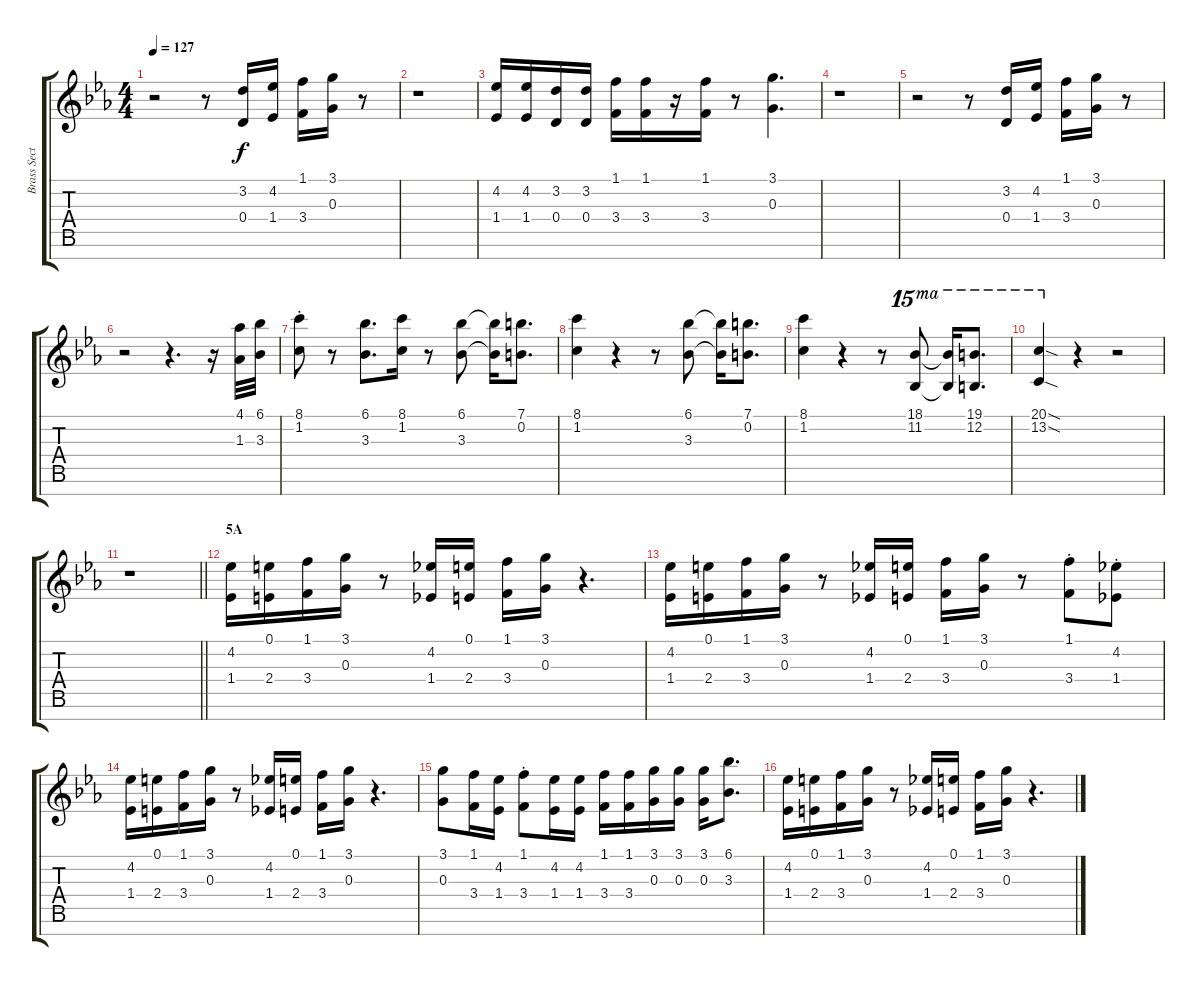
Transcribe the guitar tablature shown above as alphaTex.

\track ("Brass Section I" "Brass Sect") {instrument brasssection}
\staff {score tabs}
\tuning (E5 B4 G4 D4 A3 E3 B2) {hide}
\ts (4 4)
\tempo 127
\clef g2
\ks eb
r.2{dy f} r.8 (3.2 0.4).16 (4.2 1.4).16 (1.1 3.4).16 (3.1 0.3).16 r.8 |
r.1 |
(4.2 1.4).16 (4.2 1.4).16 (3.2 0.4).16 (3.2 0.4).16 (1.1 3.4).16 (1.1 3.4).16 r.16 (1.1 3.4).16 r.8 (3.1 0.3).4{d} |
r.1 |
r.2 r.8 (3.2 0.4).16 (4.2 1.4).16 (1.1 3.4).16 (3.1 0.3).16 r.8 |
r.2 r.4{d} r.16 (4.1 1.3).32 (6.1 3.3).32 |
(8.1{st} 1.2{st}).8 r.8 (6.1 3.3).8{d} (8.1 1.2).16 r.8 (6.1 3.3).8 (6.1{t} 3.3{t}).16 (7.1 0.2).8{d} |
(8.1 1.2).4 r.4 r.8 (6.1 3.3).8 (6.1{t} 3.3{t}).16 (7.1 0.2).8{d} |
(8.1 1.2).4 r.4 r.8 (18.1 11.2).8{ot 15ma} (18.1{t} 11.2{t}).16{ot 15ma} (19.1 12.2).8{d ot 15ma} |
(20.1{sod} 13.2{sod}).4{ot 15ma} r.4 r.2 |
\barLineRight lightlight
r.1 |
\section ("" "5A")
(4.2 1.4).16 (0.1 2.4).16 (1.1 3.4).16 (3.1 0.3).16 r.8 (4.2 1.4).16 (0.1 2.4).16 (1.1 3.4).16 (3.1 0.3).16 r.4{d} |
(4.2 1.4).16 (0.1 2.4).16 (1.1 3.4).16 (3.1 0.3).16 r.8 (4.2 1.4).16 (0.1 2.4).16 (1.1 3.4).16 (3.1 0.3).16 r.8 (1.1{st} 3.4{st}).8 (4.2{st} 1.4{st}).8 |
(4.2 1.4).16 (0.1 2.4).16 (1.1 3.4).16 (3.1 0.3).16 r.8 (4.2 1.4).16 (0.1 2.4).16 (1.1 3.4).16 (3.1 0.3).16 r.4{d} |
(3.1 0.3).8 (1.1 3.4).16 (4.2 1.4).16 (1.1{st} 3.4{st}).8 (4.2 1.4).16 (4.2 1.4).16 (1.1 3.4).16 (1.1 3.4).16 (3.1 0.3).16 (3.1 0.3).16 (3.1 0.3).16 (6.1 3.3).8{d} |
(4.2 1.4).16 (0.1 2.4).16 (1.1 3.4).16 (3.1 0.3).16 r.8 (4.2 1.4).16 (0.1 2.4).16 (1.1 3.4).16 (3.1 0.3).16 r.4{d}
